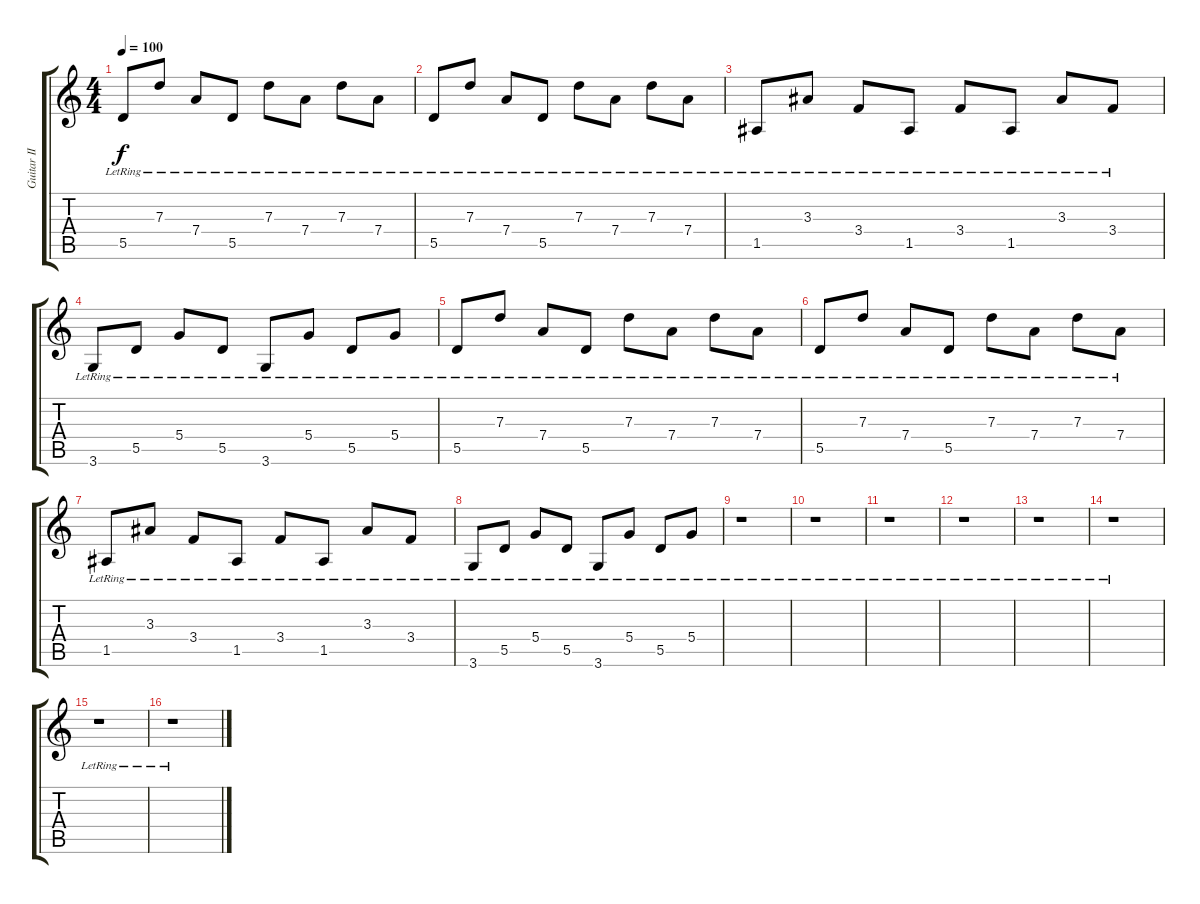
\track ("Guitar II - Acoustic" "Guitar II ") {instrument acousticguitarsteel}
\staff {score tabs}
\tuning (E4 B3 G3 D3 A2 E2) {hide}
\ts (4 4)
\tempo 100
\clef g2
\ks c
5.5{lr}.8{dy f} 7.3{lr}.8 7.4{lr}.8 5.5{lr}.8 7.3{lr}.8 7.4{lr}.8 7.3{lr}.8 7.4{lr}.8 |
5.5{lr}.8 7.3{lr}.8 7.4{lr}.8 5.5{lr}.8 7.3{lr}.8 7.4{lr}.8 7.3{lr}.8 7.4{lr}.8 |
1.5{lr}.8 3.3{lr}.8 3.4{lr}.8 1.5{lr}.8 3.4{lr}.8 1.5{lr}.8 3.3{lr}.8 3.4{lr}.8 |
3.6{lr}.8 5.5{lr}.8 5.4{lr}.8 5.5{lr}.8 3.6{lr}.8 5.4{lr}.8 5.5{lr}.8 5.4{lr}.8 |
5.5{lr}.8 7.3{lr}.8 7.4{lr}.8 5.5{lr}.8 7.3{lr}.8 7.4{lr}.8 7.3{lr}.8 7.4{lr}.8 |
5.5{lr}.8 7.3{lr}.8 7.4{lr}.8 5.5{lr}.8 7.3{lr}.8 7.4{lr}.8 7.3{lr}.8 7.4{lr}.8 |
1.5{lr}.8 3.3{lr}.8 3.4{lr}.8 1.5{lr}.8 3.4{lr}.8 1.5{lr}.8 3.3{lr}.8 3.4{lr}.8 |
3.6{lr}.8 5.5{lr}.8 5.4{lr}.8 5.5{lr}.8 3.6{lr}.8 5.4{lr}.8 5.5{lr}.8 5.4{lr}.8 |
r.1 |
r.1 |
r.1 |
r.1 |
r.1 |
r.1 |
r.1 |
r.1
